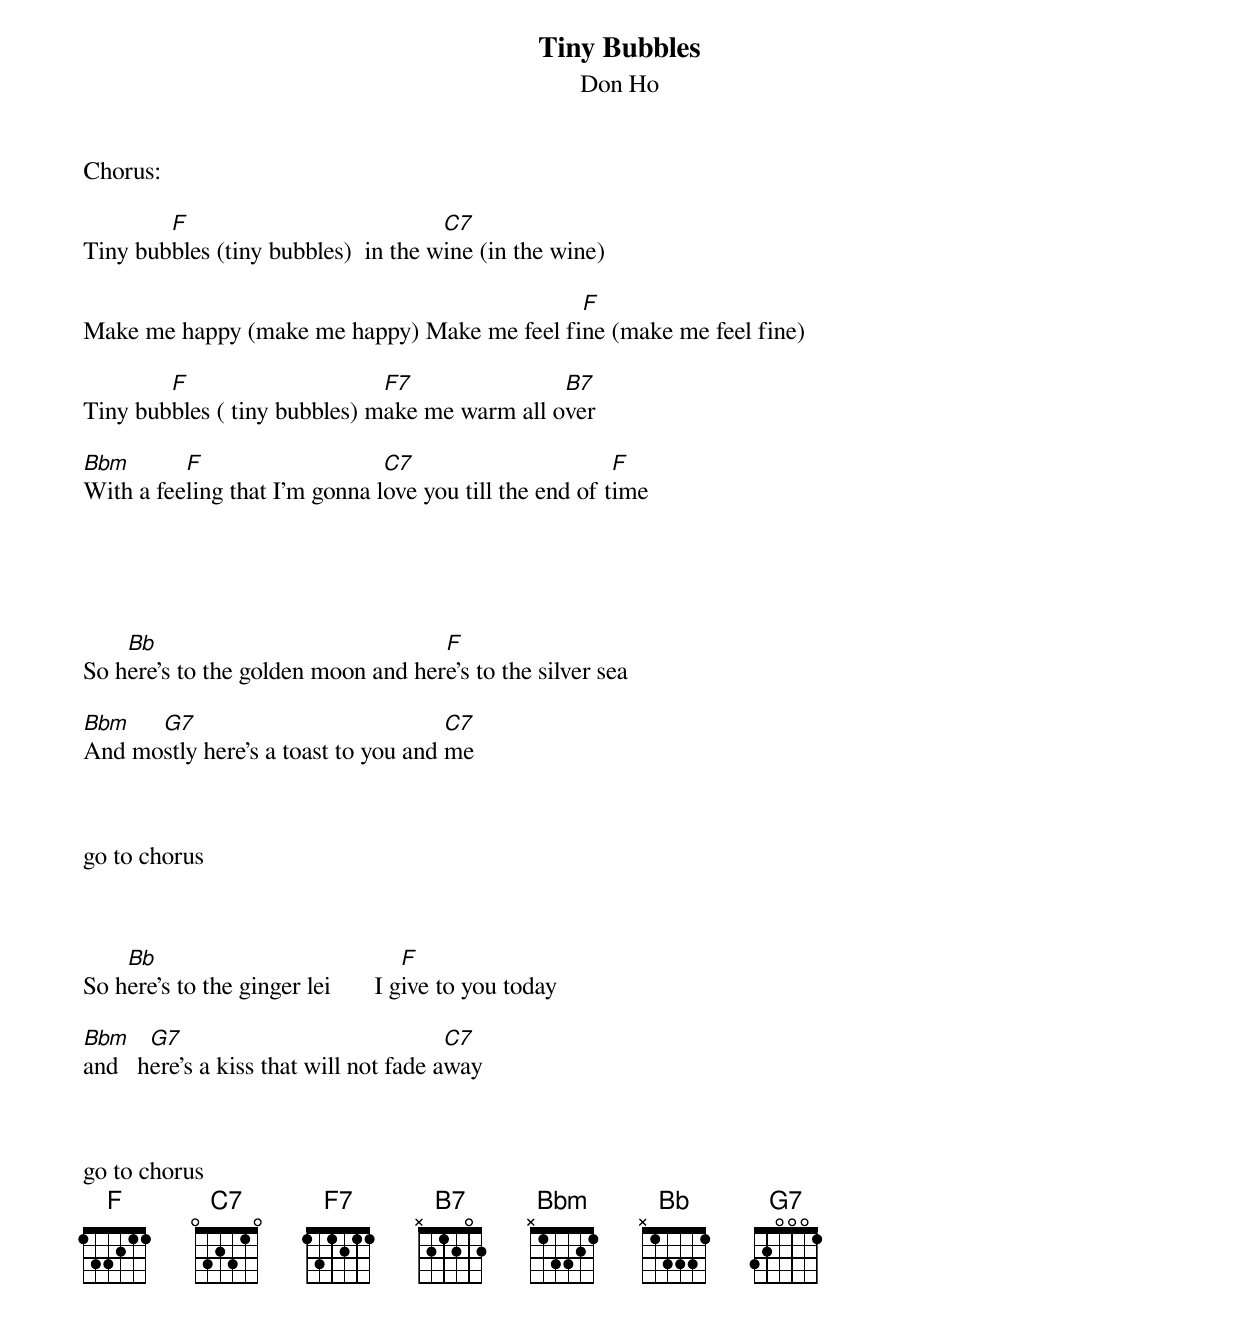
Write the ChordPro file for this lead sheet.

{title: Tiny Bubbles}
{subtitle: Don Ho}

Chorus:

Tiny bub[F]bles (tiny bubbles)  in the w[C7]ine (in the wine)

Make me happy (make me happy) Make me feel fi[F]ne (make me feel fine)

Tiny bub[F]bles ( tiny bubbles) m[F7]ake me warm all o[B7]ver

[Bbm]With a fee[F]ling that I'm gonna l[C7]ove you till the end of t[F]ime





So h[Bb]ere's to the golden moon and her[F]e's to the silver sea

[Bbm]And mo[G7]stly here's a toast to you and [C7]me



go to chorus



So h[Bb]ere's to the ginger lei       I g[F]ive to you today

[Bbm]and   h[G7]ere's a kiss that will not fade a[C7]way



go to chorus
